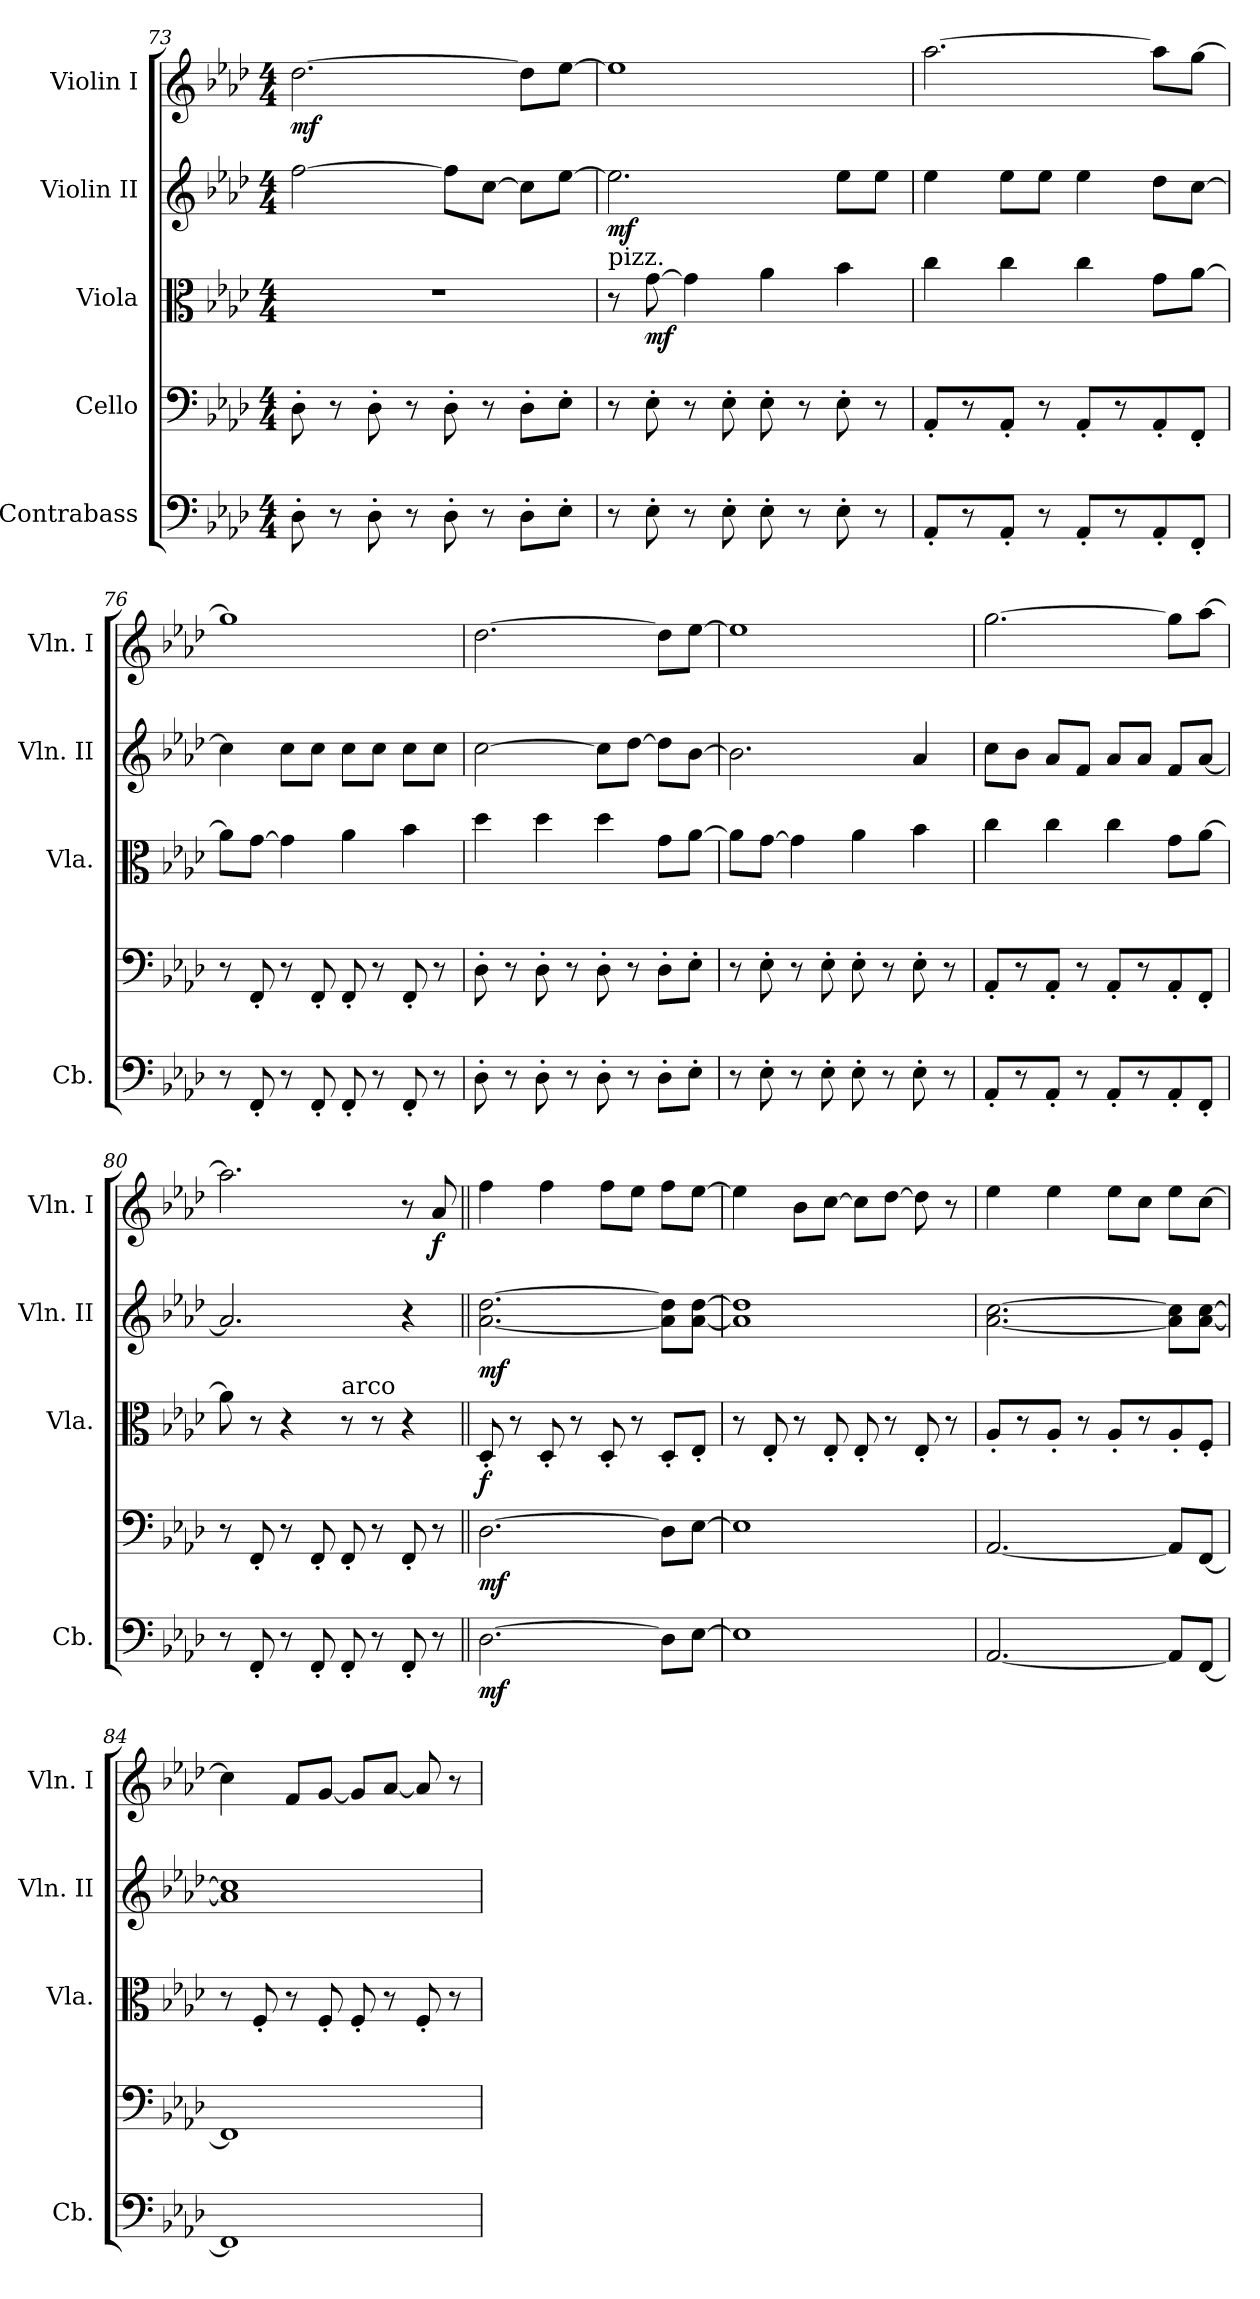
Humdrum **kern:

**kern	**dynam	**kern	**dynam	**kern	**dynam	**kern	**dynam	**kern	**dynam
*part5	*part5	*part4	*part4	*part3	*part3	*part2	*part2	*part1	*part1
*staff5	*staff5	*staff4	*staff4	*staff3	*staff3	*staff2	*staff2	*staff1	*staff1
*I"Contrabass	*	*I"Cello	*	*I"Viola	*	*I"Violin II	*	*I"Violin I	*
*I'Cb.	*	*	*	*I'Vla.	*	*I'Vln. II	*	*I'Vln. I	*
!!LO:PB:g=z
*clefF4	*	*clefF4	*	*clefC3	*	*clefG2	*	*clefG2	*
*ITrd7c12	*	*	*	*	*	*	*	*	*
*k[b-e-a-d-]	*	*k[b-e-a-d-]	*	*k[b-e-a-d-]	*	*k[b-e-a-d-]	*	*k[b-e-a-d-]	*
*A-:	*	*A-:	*	*A-:	*	*A-:	*	*A-:	*
*M4/4	*	*M4/4	*	*M4/4	*	*M4/4	*	*M4/4	*
=73	=73	=73	=73	=73	=73	=73	=73	=73	=73
!	!	!	!	!	!	!	!	!	!LO:DY:b
8DD-'>\	.	8D-'>\	.	1r	.	[2ff\	.	[2.dd-\	mf
8r	.	8r	.	.	.	.	.	.	.
8DD-'>\	.	8D-'>\	.	.	.	.	.	.	.
8r	.	8r	.	.	.	.	.	.	.
8DD-'>\	.	8D-'>\	.	.	.	8ff\L]	.	.	.
8r	.	8r	.	.	.	[8cc\J	.	.	.
8DD-'>\L	.	8D-'>\L	.	.	.	8cc\L]	.	8dd-\L]	.
8EE-'>\J	.	8E-'>\J	.	.	.	[8ee-\J	.	[8ee-\J	.
=74	=74	=74	=74	=74	=74	=74	=74	=74	=74
!	!	!	!	!LO:TX:a:t=pizz.	!	!	!	!	!
!	!	!	!	!	!	!	!LO:DY:b	!	!
8r	.	8r	.	8r	.	2.ee-\]	mf	1ee-]	.
!	!	!	!	!	!LO:DY:b	!	!	!	!
8EE-'>\	.	8E-'>\	.	[8g\	mf	.	.	.	.
8r	.	8r	.	4g\]	.	.	.	.	.
8EE-'>\	.	8E-'>\	.	.	.	.	.	.	.
8EE-'>\	.	8E-'>\	.	4a-\	.	.	.	.	.
8r	.	8r	.	.	.	.	.	.	.
8EE-'>\	.	8E-'>\	.	4b-\	.	8ee-\L	.	.	.
8r	.	8r	.	.	.	8ee-\J	.	.	.
=75	=75	=75	=75	=75	=75	=75	=75	=75	=75
8AAA-'</L	.	8AA-'</L	.	4cc\	.	4ee-\	.	[2.aa-\	.
8r	.	8r	.	.	.	.	.	.	.
8AAA-'</J	.	8AA-'</J	.	4cc\	.	8ee-\L	.	.	.
8r	.	8r	.	.	.	8ee-\J	.	.	.
8AAA-'</L	.	8AA-'</L	.	4cc\	.	4ee-\	.	.	.
8r	.	8r	.	.	.	.	.	.	.
8AAA-'</	.	8AA-'</	.	8g\L	.	8dd-\L	.	8aa-\L]	.
8FFF'</J	.	8FF'</J	.	[8a-\J	.	[8cc\J	.	[8gg\J	.
=76	=76	=76	=76	=76	=76	=76	=76	=76	=76
8r	.	8r	.	8a-\L]	.	4cc\]	.	1gg]	.
8FFF'</	.	8FF'</	.	[8g\J	.	.	.	.	.
8r	.	8r	.	4g\]	.	8cc\L	.	.	.
8FFF'</	.	8FF'</	.	.	.	8cc\J	.	.	.
8FFF'</	.	8FF'</	.	4a-\	.	8cc\L	.	.	.
8r	.	8r	.	.	.	8cc\J	.	.	.
8FFF'</	.	8FF'</	.	4b-\	.	8cc\L	.	.	.
8r	.	8r	.	.	.	8cc\J	.	.	.
!!LO:LB:g=z
=77	=77	=77	=77	=77	=77	=77	=77	=77	=77
8DD-'>\	.	8D-'>\	.	4dd-\	.	[2cc\	.	[2.dd-\	.
8r	.	8r	.	.	.	.	.	.	.
8DD-'>\	.	8D-'>\	.	4dd-\	.	.	.	.	.
8r	.	8r	.	.	.	.	.	.	.
8DD-'>\	.	8D-'>\	.	4dd-\	.	8cc\L]	.	.	.
8r	.	8r	.	.	.	[8dd-\J	.	.	.
8DD-'>\L	.	8D-'>\L	.	8g\L	.	8dd-\L]	.	8dd-\L]	.
8EE-'>\J	.	8E-'>\J	.	[8a-\J	.	[8b-\J	.	[8ee-\J	.
=78	=78	=78	=78	=78	=78	=78	=78	=78	=78
8r	.	8r	.	8a-\L]	.	2.b-\]	.	1ee-]	.
8EE-'>\	.	8E-'>\	.	[8g\J	.	.	.	.	.
8r	.	8r	.	4g\]	.	.	.	.	.
8EE-'>\	.	8E-'>\	.	.	.	.	.	.	.
8EE-'>\	.	8E-'>\	.	4a-\	.	.	.	.	.
8r	.	8r	.	.	.	.	.	.	.
8EE-'>\	.	8E-'>\	.	4b-\	.	4a-/	.	.	.
8r	.	8r	.	.	.	.	.	.	.
=79	=79	=79	=79	=79	=79	=79	=79	=79	=79
8AAA-'</L	.	8AA-'</L	.	4cc\	.	8cc\L	.	[2.gg\	.
8r	.	8r	.	.	.	8b-\J	.	.	.
8AAA-'</J	.	8AA-'</J	.	4cc\	.	8a-/L	.	.	.
8r	.	8r	.	.	.	8f/J	.	.	.
8AAA-'</L	.	8AA-'</L	.	4cc\	.	8a-/L	.	.	.
8r	.	8r	.	.	.	8a-/J	.	.	.
8AAA-'</	.	8AA-'</	.	8g\L	.	8f/L	.	8gg\L]	.
8FFF'</J	.	8FF'</J	.	[8a-\J	.	[8a-/J	.	[8aa-\J	.
=80	=80	=80	=80	=80	=80	=80	=80	=80	=80
8r	.	8r	.	8a-\]	.	2.a-/]	.	2.aa-\]	.
8FFF'</	.	8FF'</	.	8r	.	.	.	.	.
8r	.	8r	.	4r	.	.	.	.	.
8FFF'</	.	8FF'</	.	.	.	.	.	.	.
!	!	!	!	!LO:TX:a:t=arco	!	!	!	!	!
8FFF'</	.	8FF'</	.	8r	.	.	.	.	.
8r	.	8r	.	8r	.	.	.	.	.
8FFF'</	.	8FF'</	.	4r	.	4r	.	8r	.
!	!	!	!	!	!	!	!	!	!LO:DY:b
8r	.	8r	.	.	.	.	.	8a-/	f
!!LO:PB:g=z
=81||	=81||	=81||	=81||	=81||	=81||	=81||	=81||	=81||	=81||
!	!LO:DY:b	!	!LO:DY:b	!	!LO:DY:b	!	!LO:DY:b	!	!
[2.DD-\	mf	[2.D-\	mf	8D-'</	f	[2.a-\ [2.dd-\	mf	4ff\	.
.	.	.	.	8r	.	.	.	.	.
.	.	.	.	8D-'</	.	.	.	4ff\	.
.	.	.	.	8r	.	.	.	.	.
.	.	.	.	8D-'</	.	.	.	8ff\L	.
.	.	.	.	8r	.	.	.	8ee-\J	.
8DD-\L]	.	8D-\L]	.	8D-'</L	.	8a-\] 8dd-\]L	.	8ff\L	.
[8EE-\J	.	[8E-\J	.	8E-'</J	.	[8a-\ [8dd-\J	.	[8ee-\J	.
=82	=82	=82	=82	=82	=82	=82	=82	=82	=82
1EE-]	.	1E-]	.	8r	.	1a-] 1dd-]	.	4ee-\]	.
.	.	.	.	8E-'</	.	.	.	.	.
.	.	.	.	8r	.	.	.	8b-\L	.
.	.	.	.	8E-'</	.	.	.	[8cc\J	.
.	.	.	.	8E-'</	.	.	.	8cc\L]	.
.	.	.	.	8r	.	.	.	[8dd-\J	.
.	.	.	.	8E-'</	.	.	.	8dd-\]	.
.	.	.	.	8r	.	.	.	8r	.
=83	=83	=83	=83	=83	=83	=83	=83	=83	=83
[2.AAA-/	.	[2.AA-/	.	8A-'</L	.	[2.a-\ [2.cc\	.	4ee-\	.
.	.	.	.	8r	.	.	.	.	.
.	.	.	.	8A-'</J	.	.	.	4ee-\	.
.	.	.	.	8r	.	.	.	.	.
.	.	.	.	8A-'</L	.	.	.	8ee-\L	.
.	.	.	.	8r	.	.	.	8cc\J	.
8AAA-/L]	.	8AA-/L]	.	8A-'</	.	8a-\] 8cc\]L	.	8ee-\L	.
[8FFF/J	.	[8FF/J	.	8F'</J	.	[8a-\ [8cc\J	.	[8cc\J	.
=84	=84	=84	=84	=84	=84	=84	=84	=84	=84
1FFF]	.	1FF]	.	8r	.	1a-] 1cc]	.	4cc\]	.
.	.	.	.	8F'</	.	.	.	.	.
.	.	.	.	8r	.	.	.	8f/L	.
.	.	.	.	8F'</	.	.	.	[8g/J	.
.	.	.	.	8F'</	.	.	.	8g/L]	.
.	.	.	.	8r	.	.	.	[8a-/J	.
.	.	.	.	8F'</	.	.	.	8a-/]	.
.	.	.	.	8r	.	.	.	8r	.
=	=	=	=	=	=	=	=	=	=
*-	*-	*-	*-	*-	*-	*-	*-	*-	*-
